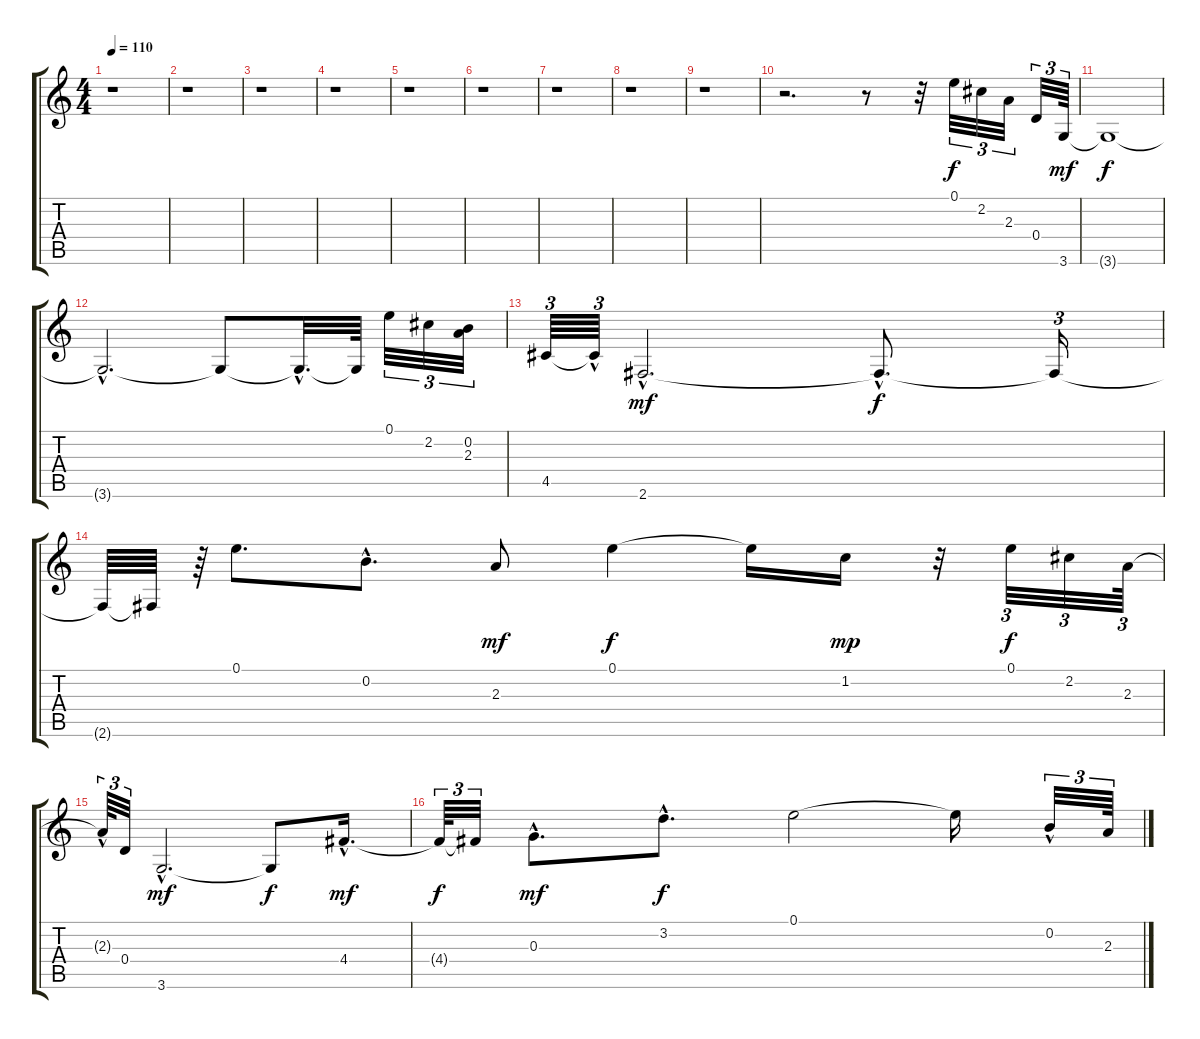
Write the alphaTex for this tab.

\track "" {instrument acousticguitarsteel}
\staff {score tabs}
\tuning (E4 B3 G3 D3 A2 E2) {hide}
\ts (4 4)
\tempo 110
\clef g2
\ks c
r.1{dy f} |
r.1 |
r.1 |
r.1 |
r.1 |
r.1 |
r.1 |
r.1 |
r.1 |
r.2{d} r.8 r.32 0.1.32{tu (3 2)} 2.2.32{tu (3 2)} 2.3.32{tu (3 2)} 0.4.32{tu (3 2)} 3.6.64{tu (3 2) dy mf} |
3.6{t}.1{dy f} |
3.6{hac t}.2{d} 3.6{t}.8 3.6{hac t}.32{d} 3.6{t}.64 0.1.32{tu (3 2)} 2.2.32{tu (3 2)} (0.2 2.3).32{tu (3 2)} |
4.5.64{tu (3 2)} 4.5{hac t}.64{tu (3 2)} 2.6{hac}.2{d dy mf} 2.6{hac t}.8{d dy f} 2.6{t}.16{tu (3 2)} |
2.6{t}.64 2.6{t}.64 r.64{tu (3 2)} 0.1.8{d} 0.2{hac}.8{d} 2.3.8{dy mf} 0.1.4{dy f} 0.1{t}.16 1.2.16{dy mp instrument guitarfretnoise} r.32 0.1.32{tu (3 2) dy f instrument acousticguitarsteel} 2.2.32{tu (3 2)} 2.3.64{tu (3 2)} |
2.3{hac t}.64{tu (3 2)} 0.4.32{tu (3 2)} 3.6{hac}.2{d dy mf} 3.6{t}.8{dy f} 4.4{hac}.16{d dy mf} |
4.4{t}.64{tu (3 2) dy f} 4.4{t}.32{tu (3 2)} 0.3{hac}.8{d dy mf} 3.2{hac}.8{d dy f} 0.1.2 0.1{t}.16 0.2{hac}.32{tu (3 2)} 2.3.64{tu (3 2)}
